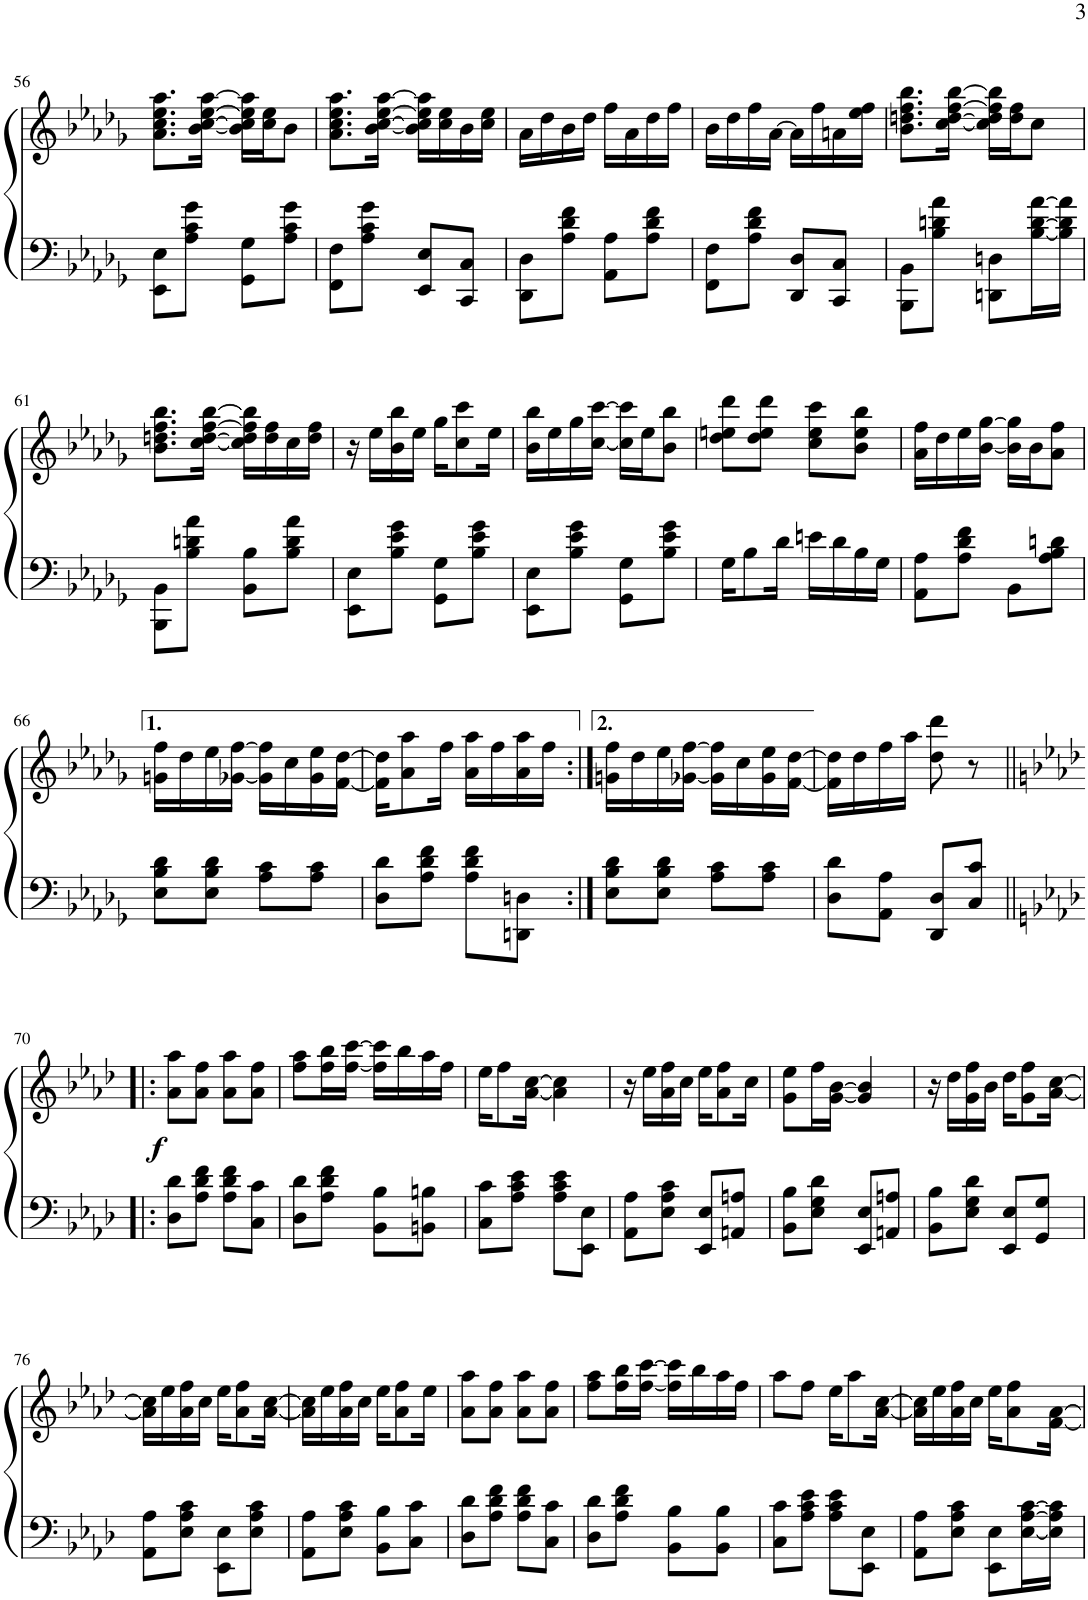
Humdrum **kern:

**kern	**kern	**dynam
*part1	*part1	*part1
*staff2	*staff1	*staff1/2
*I"Pno	*	*
*I'Pno	*	*
!!LO:PB:g=z
*clefF4	*clefG2	*
*k[b-e-a-d-g-]	*k[b-e-a-d-g-]	*
*M2/4	*M2/4	*
=56	=56	=56
8EE-\ 8E-\L	8.a-\ 8.cc\ 8.ee-\ 8.aa-\L	.
8A-\ 8c\ 8g-\J	.	.
.	[16b-\ [16cc\ [16ee-\ [16aa-\Jk	.
8GG-\ 8G-\L	16b-\] 16cc\] 16ee-\] 16aa-\]LL	.
.	16cc\ 16ee-\J	.
8A-\ 8c\ 8g-\J	8b-\J	.
=57	=57	=57
8FF\ 8F\L	8.a-\ 8.cc\ 8.ee-\ 8.aa-\L	.
8A-\ 8c\ 8g-\J	.	.
.	[16b-\ [16cc\ [16ee-\ [16aa-\Jk	.
8EE-/ 8E-/L	16b-\] 16cc\] 16ee-\] 16aa-\]LL	.
.	16cc\ 16ee-\	.
8CC/ 8C/J	16b-\	.
.	16cc\ 16ee-\JJ	.
=58	=58	=58
8DD-\ 8D-\L	16a-\LL	.
.	16dd-\	.
8A-\ 8d-\ 8f\J	16b-\	.
.	16dd-\JJ	.
8AA-\ 8A-\L	16ff\LL	.
.	16a-\	.
8A-\ 8d-\ 8f\J	16dd-\	.
.	16ff\JJ	.
=59	=59	=59
8FF\ 8F\L	16b-\LL	.
.	16dd-\	.
8A-\ 8d-\ 8f\J	16ff\	.
.	[16a-\JJ	.
8DD-/ 8D-/L	16a-\LL]	.
.	16ff\	.
8CC/ 8C/J	16an\	.
.	16ee-\ 16ff\JJ	.
=60	=60	=60
8BBB-\ 8BB-\L	8.b-\ 8.ddn\ 8.ff\ 8.bb-\L	.
8B-\ 8dn\ 8a-\J	.	.
.	[16cc\ [16dd\ [16ff\ [16bb-\Jk	.
8DDn\ 8Dn\L	16cc\] 16dd\] 16ff\] 16bb-\]LL	.
.	16dd\ 16ff\J	.
[16B-\ [16d\ [16a-\L	8cc\J	.
16B-\] 16d\] 16a-\]JJ	.	.
!!LO:LB:g=z
=61	=61	=61
8BBB-\ 8BB-\L	8.b-\ 8.ddn\ 8.ff\ 8.bb-\L	.
8B-\ 8dn\ 8a-\J	.	.
.	[16cc\ [16dd\ [16ff\ [16bb-\Jk	.
8BB-\ 8B-\L	16cc\] 16dd\] 16ff\] 16bb-\]LL	.
.	16dd\ 16ff\	.
8B-\ 8d\ 8a-\J	16cc\	.
.	16dd\ 16ff\JJ	.
=62	=62	=62
8EE-\ 8E-\L	16r	.
.	16ee-\LL	.
8B-\ 8e-\ 8g-\J	16b-\ 16bb-\	.
.	16ee-\JJ	.
8GG-\ 8G-\L	16gg-\KL	.
.	8cc\ 8ccc\	.
8B-\ 8e-\ 8g-\J	.	.
.	16ee-\Jk	.
=63	=63	=63
8EE-\ 8E-\L	16b-\ 16bb-\LL	.
.	16ee-\	.
8B-\ 8e-\ 8g-\J	16gg-\	.
.	[16cc\ [16ccc\JJ	.
8GG-\ 8G-\L	16cc\] 16ccc\]LL	.
.	16ee-\J	.
8B-\ 8e-\ 8g-\J	8b-\ 8bb-\J	.
=64	=64	=64
16G-\KL	8dd-\ 8een\ 8ddd-\L	.
8B-\	.	.
.	8dd-\ 8ee\ 8ddd-\J	.
16d-\Jk	.	.
16en\LL	8cc\ 8ee\ 8ccc\L	.
16d-\	.	.
16B-\	8b-\ 8ee\ 8bb-\J	.
16G-\JJ	.	.
=65	=65	=65
8AA-\ 8A-\L	16a-\ 16ff\LL	.
.	16dd-\	.
8A-\ 8d-\ 8f\J	16ee-\	.
.	[16b-\ [16gg-\JJ	.
8BB-\L	16b-\] 16gg-\]LL	.
.	16b-\J	.
8A-\ 8B-\ 8dn\J	8a-\ 8ff\J	.
!!LO:LB:g=z
=66	=66	=66
8E-\ 8B-\ 8d-\L	16gn\ 16ff\LL	.
.	16dd-\	.
8E-\ 8B-\ 8d-\J	16ee-\	.
.	[16g-X\ [16ff\JJ	.
8A-\ 8c\L	16g-\] 16ff\]LL	.
.	16cc\	.
8A-\ 8c\J	16g-\ 16ee-\	.
.	[16f\ [16dd-\JJ	.
=67	=67	=67
8D-\ 8d-\L	16f\] 16dd-\]KL	.
.	8a-\ 8aa-\	.
8A-\ 8d-\ 8f\J	.	.
.	16ff\Jk	.
8A-\ 8d-\ 8f\L	16a-\ 16aa-\LL	.
.	16ff\	.
8DDn\ 8Dn\J	16a-\ 16aa-\	.
.	16ff\JJ	.
=68:|!	=68:|!	=68:|!
8E-\ 8B-\ 8d-\L	16gn\ 16ff\LL	.
.	16dd-\	.
8E-\ 8B-\ 8d-\J	16ee-\	.
.	[16g-X\ [16ff\JJ	.
8A-\ 8c\L	16g-\] 16ff\]LL	.
.	16cc\	.
8A-\ 8c\J	16g-\ 16ee-\	.
.	[16f\ [16dd-\JJ	.
=69	=69	=69
8D-\ 8d-\L	16f\] 16dd-\]LL	.
.	16dd-\	.
8AA-\ 8A-\J	16ff\	.
.	16aa-\JJ	.
8DD-/ 8D-/L	8dd-\ 8ddd-\	.
8C/ 8c/J	8r	.
!!LO:LB:g=z
=70!|:	=70!|:	=70!|:
*k[b-e-a-d-]	*k[b-e-a-d-]	*
!	!	!LO:DY:b
8D-\ 8d-\L	8a-\ 8aa-\L	f
8A-\ 8d-\ 8f\J	8a-\ 8ff\J	.
8A-\ 8d-\ 8f\L	8a-\ 8aa-\L	.
8C\ 8c\J	8a-\ 8ff\J	.
=71	=71	=71
8D-\ 8d-\L	8ff\ 8aa-\L	.
8A-\ 8d-\ 8f\J	16ff\ 16bb-\L	.
.	[16ff\ [16ccc\JJ	.
8BB-\ 8B-\L	16ff\] 16ccc\]LL	.
.	16bb-\	.
8BBn\ 8Bn\J	16aa-\	.
.	16ff\JJ	.
=72	=72	=72
8C\ 8c\L	16ee-\KL	.
.	8ff\	.
8A-\ 8c\ 8e-\J	.	.
.	[16a-\ [16cc\Jk	.
8A-\ 8c\ 8e-\L	4a-\] 4cc\]	.
8EE-\ 8E-\J	.	.
=73	=73	=73
8AA-\ 8A-\L	16r	.
.	16ee-\LL	.
8E-\ 8A-\ 8c\J	16a-\ 16ff\	.
.	16cc\JJ	.
8EE-/ 8E-/L	16ee-\KL	.
.	8a-\ 8ff\	.
8AAn/ 8An/J	.	.
.	16cc\Jk	.
=74	=74	=74
8BB-\ 8B-\L	8g\ 8ee-\L	.
8E-\ 8G\ 8d-\J	16ff\L	.
.	[16g\ [16b-\JJ	.
8EE-/ 8E-/L	4g/] 4b-/]	.
8AAn/ 8An/J	.	.
=75	=75	=75
8BB-\ 8B-\L	16r	.
.	16dd-\LL	.
8E-\ 8G\ 8d-\J	16g\ 16ff\	.
.	16b-\JJ	.
8EE-/ 8E-/L	16dd-\KL	.
.	8g\ 8ff\	.
8GG/ 8G/J	.	.
.	[16a-\ [16cc\Jk	.
!!LO:LB:g=z
=76	=76	=76
8AA-\ 8A-\L	16a-\] 16cc\]LL	.
.	16ee-\	.
8E-\ 8A-\ 8c\J	16a-\ 16ff\	.
.	16cc\JJ	.
8EE-\ 8E-\L	16ee-\KL	.
.	8a-\ 8ff\	.
8E-\ 8A-\ 8c\J	.	.
.	[16a-\ [16cc\Jk	.
=77	=77	=77
8AA-\ 8A-\L	16a-\] 16cc\]LL	.
.	16ee-\	.
8E-\ 8A-\ 8c\J	16a-\ 16ff\	.
.	16cc\JJ	.
8BB-\ 8B-\L	16ee-\KL	.
.	8a-\ 8ff\	.
8C\ 8c\J	.	.
.	16ee-\Jk	.
=78	=78	=78
8D-\ 8d-\L	8a-\ 8aa-\L	.
8A-\ 8d-\ 8f\J	8a-\ 8ff\J	.
8A-\ 8d-\ 8f\L	8a-\ 8aa-\L	.
8C\ 8c\J	8a-\ 8ff\J	.
=79	=79	=79
8D-\ 8d-\L	8ff\ 8aa-\L	.
8A-\ 8d-\ 8f\J	16ff\ 16bb-\L	.
.	[16ff\ [16ccc\JJ	.
8BB-\ 8B-\L	16ff\] 16ccc\]LL	.
.	16bb-\	.
8BB-\ 8B-\J	16aa-\	.
.	16ff\JJ	.
=80	=80	=80
8C\ 8c\L	8aa-\L	.
8A-\ 8c\ 8e-\J	8ff\J	.
8A-\ 8c\ 8e-\L	16ee-\KL	.
.	8aa-\	.
8EE-\ 8E-\J	.	.
.	[16a-\ [16cc\Jk	.
=81	=81	=81
8AA-\ 8A-\L	16a-\] 16cc\]LL	.
.	16ee-\	.
8E-\ 8A-\ 8c\J	16a-\ 16ff\	.
.	16cc\JJ	.
8EE-\ 8E-\L	16ee-\KL	.
.	8a-\ 8ff\	.
[16E-\ [16A-\ [16c\L	.	.
16E-\] 16A-\] 16c\]JJ	[16f\ [16a-\Jk	.
=	=	=
*-	*-	*-
